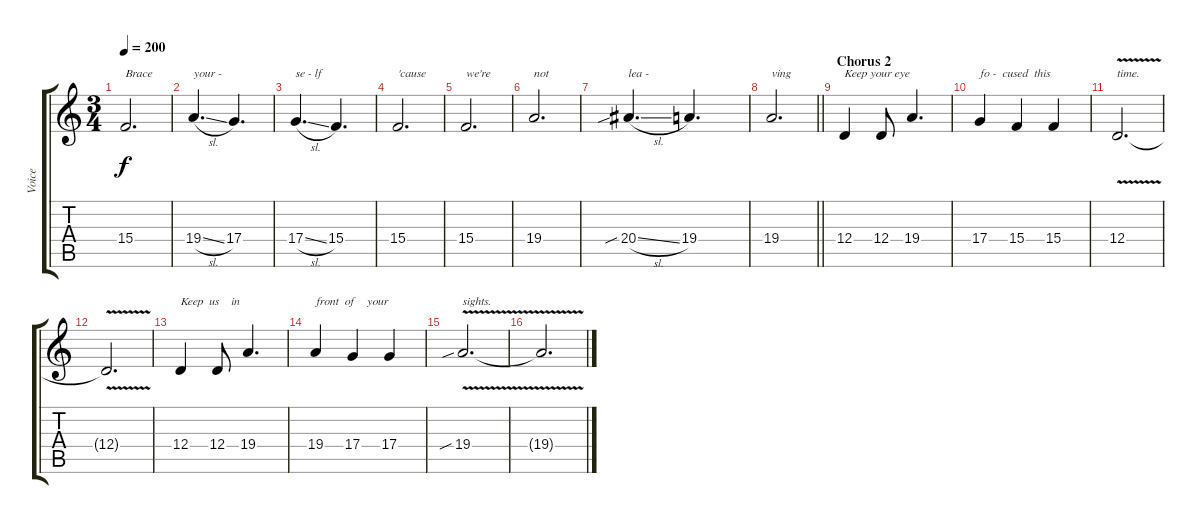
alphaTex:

\track ("Voice" "Voice") {instrument oboe}
\staff {score tabs}
\tuning (E4 B3 G3 D3 A2 D2) {hide}
\ts (3 4)
\tempo 200
\clef g2
\ks c
15.4.2{d txt "Brace" dy f} |
19.4{sl}.4{d txt "your -"} 17.4.4{d} |
17.4{sl}.4{d txt "se - lf"} 15.4.4{d} |
15.4.2{d txt "'cause"} |
15.4.2{d txt "we're"} |
19.4.2{d txt "not"} |
20.4{sib sl}.4{d txt "lea - "} 19.4.4{d} |
\barLineRight lightlight
19.4.2{d txt "ving"} |
\section ("" "Chorus 2")
12.4.4{txt "Keep your eye"} 12.4.8 19.4.4{d} |
17.4.4{txt "fo -  cused  this"} 15.4.4 15.4.4 |
12.4{v}.2{d txt "time."} |
12.4{t}.2{d} |
12.4.4{txt "Keep  us    in"} 12.4.8 19.4.4{d} |
19.4.4{txt "front  of    your"} 17.4.4 17.4.4 |
19.4{v sib}.2{d txt "sights."} |
19.4{t}.2{d}
